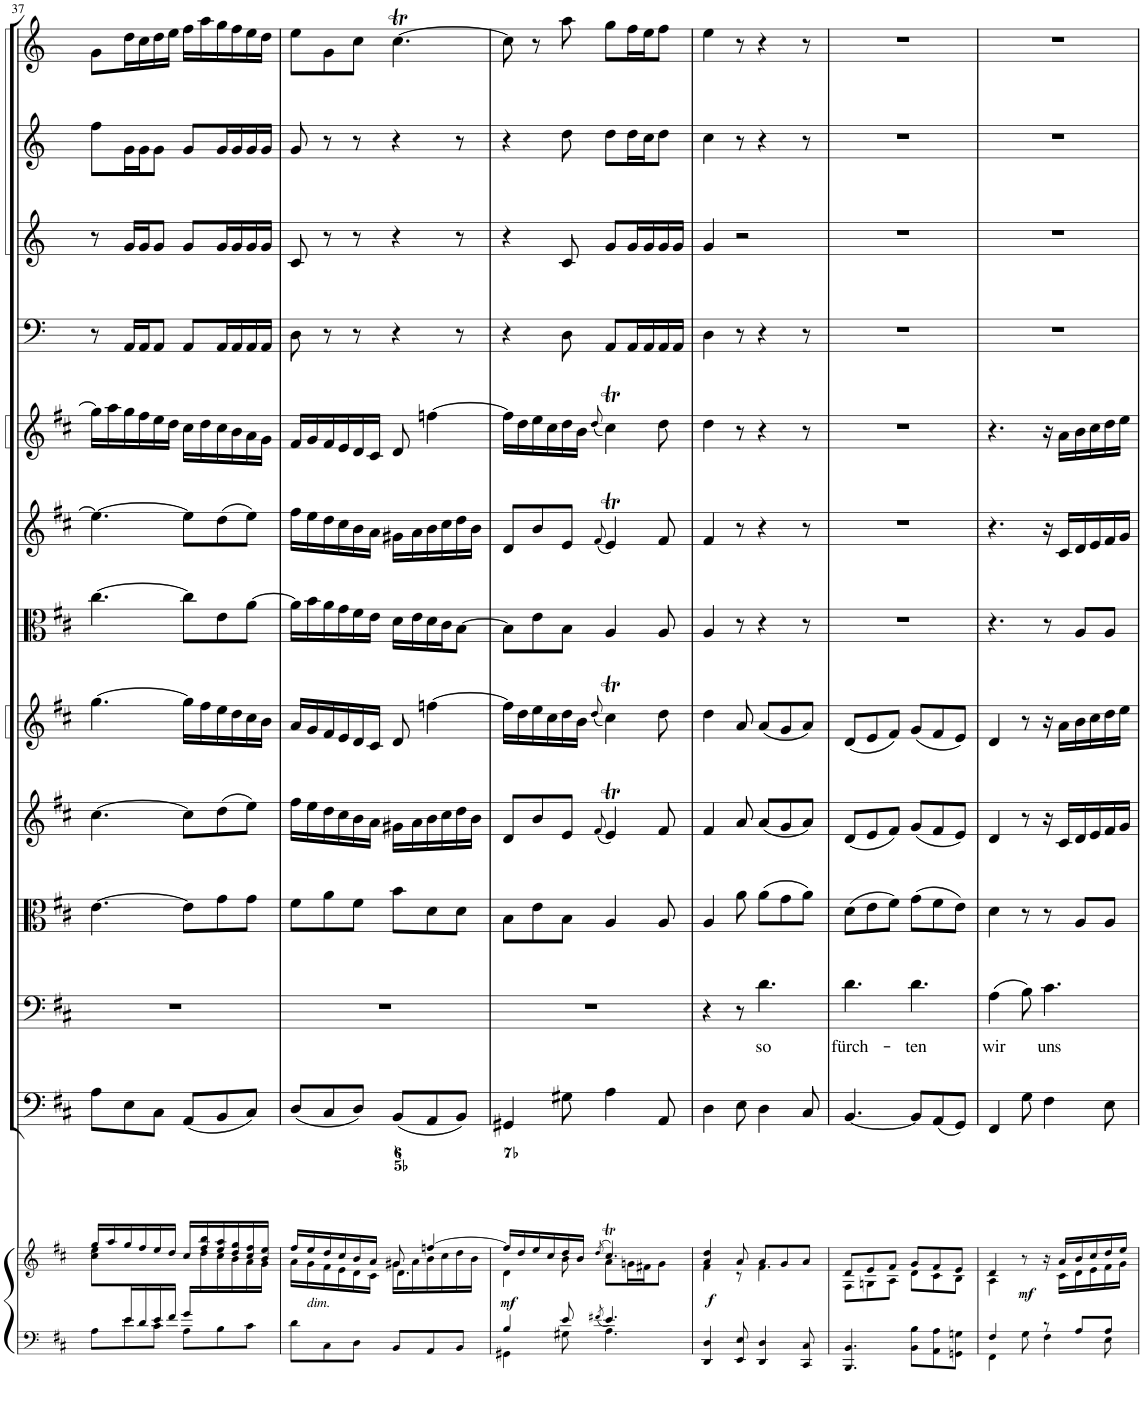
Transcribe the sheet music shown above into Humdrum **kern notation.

**kern	**kern	**dynam	**kern	**kern	**text	**kern	**kern	**kern	**kern	**kern	**kern	**kern	**kern	**kern	**kern
*part13	*part13	*part13	*part12	*part11	*part11	*part10	*part9	*part8	*part7	*part6	*part5	*part4	*part3	*part2	*part1
*staff14	*staff13	*staff13/14	*staff12	*staff11	*staff11	*staff10	*staff9	*staff8	*staff7	*staff6	*staff5	*staff4	*staff3	*staff2	*staff1
*I"Piano reduction	*	*	*I"Continuo	*I"Soprano, Alto, Tenore, Basso in unisono	*	*I"Viola	*I"Violino II	*I"Violino I	*I"Taille	*I"Oboe d'amore II	*I"Oboe d'amore I	*I"Timpani	*I"Tromba III (D)	*I"Tromba II (D)	*I"Tromba I (D)
*I'Pno	*	*	*	*	*	*	*	*	*	*I'Ob	*I'Ob	*I'Timp	*	*	*
!!LO:PB:g=z
*clefF4	*clefG2	*	*clefF4	*clefF4	*	*clefC3	*clefG2	*clefG2	*clefC3	*clefG2	*clefG2	*clefF4	*clefG2	*clefG2	*clefG2
*	*	*	*	*	*	*	*	*	*Trd4c7	*	*	*	*Trd-1c-2	*Trd-1c-2	*Trd-1c-2
*k[f#c#]	*k[f#c#]	*	*k[f#c#]	*k[f#c#]	*	*k[f#c#]	*k[f#c#]	*k[f#c#]	*k[f#c#]	*k[f#c#]	*k[f#c#]	*k[]	*k[]	*k[]	*k[]
*M6/8	*M6/8	*	*M6/8	*M6/8	*	*M6/8	*M6/8	*M6/8	*M6/8	*M6/8	*M6/8	*M6/8	*M6/8	*M6/8	*M6/8
=37	=37	=37	=37	=37	=37	=37	=37	=37	=37	=37	=37	=37	=37	=37	=37
*^	*^	*	*	*	*	*	*	*	*	*	*	*	*	*	*
8ryy	8A\L	16gg/LL	8cc#\ 8ee\L	.	8A\L	2.r	.	[4.e\	[4.cc#\	[4.gg\	[4.cc#\	4.ee\_	16gg\LL]	8r	8r	8ff\L	8g\L
.	.	16aa/	.	.	.	.	.	.	.	.	.	.	16aa\	.	.	.	.
16e/L	8e\	16gg/	16ryy	.	8E\	.	.	.	.	.	.	.	16gg\	16AA/LL	16g/LL	16g\L	16dd\L
*	*	*v	*v	*	*	*	*	*	*	*	*	*	*	*	*	*	*
16d/	.	16ff#/	.	.	.	.	.	.	.	.	.	16ff#\	16AA/J	16g/J	16g\J	16cc\
16e/	8c#\J	16ee/	.	8C#\J	.	.	.	.	.	.	.	16ee\	8AA/J	8g/J	8g\J	16dd\
16f#/JJ	.	16dd/JJ	.	.	.	.	.	.	.	.	.	16dd\JJ	.	.	.	16ee\JJ
16g/LL	8A\L	16cc#/LL	.	(8AA/L	.	.	8e\L]	8cc#\L]	16gg\LL]	8cc#\L]	8ee\L]	16cc#\LL	8AA/L	8g/L	8g/L	16ff\LL
*	*	*^	*	*	*	*	*	*	*	*	*	*	*	*	*	*
4ryy	.	16ff#/ 16bb/	16dd\	.	.	.	.	.	.	16ff#\	.	.	16dd\	.	.	.	16aa\
.	8B\	16ee/ 16aa/	16cc#\	.	8BB/	.	.	8g\	(8dd\	16ee\	8e\	(8dd\	16cc#\	16AA/L	16g/L	16g/L	16gg\
.	.	16dd/ 16gg/	16b\	.	.	.	.	.	.	16dd\	.	.	16b\	16AA/	16g/	16g/	16ff\
.	8c#\J	16cc#/ 16ff#/	16a\	.	8C#/J)	.	.	8g\J	8ee\J)	16cc#\	[8a\J	8ee\J)	16a\	16AA/	16g/	16g/	16ee\
16ryy	.	16b/ 16ee/JJ	16g\JJ	.	.	.	.	.	.	16b\JJ	.	.	16g\JJ	16AA/JJ	16g/JJ	16g/JJ	16dd\JJ
*v	*v	*	*	*	*	*	*	*	*	*	*	*	*	*	*	*	*
=38	=38	=38	=38	=38	=38	=38	=38	=38	=38	=38	=38	=38	=38	=38	=38	=38
*	*	*^	*	*	*	*	*	*	*	*	*	*	*	*	*	*
8d\L	16ff#/LL	16a\LL	4.ryy	.	(8D/L	2.r	.	8f#\L	16ff#\LL	16a/LL	16a\LL]	16ff#\LL	16f#/LL	8D\	8c/	8g/	8ee\L
!	!LO:TX:b:i:t=dim.	!	!	!	!	!	!	!	!	!	!	!	!	!	!	!	!
.	16ee/	16g\	.	.	.	.	.	.	16ee\	16g/	16b\	16ee\	16g/	.	.	.	.
8C#\	16dd/	16f#\	.	.	8C#/	.	.	8a\	16dd\	16f#/	16a\	16dd\	16f#/	8r	8r	8r	8g\
.	16cc#/	16e\	.	.	.	.	.	.	16cc#\	16e/	16g\	16cc#\	16e/	.	.	.	.
8D\J	16b/	16d\	.	.	8D/J)	.	.	8f#\J	16b\	16d/	16f#\	16b\	16d/	8r	8r	8r	8cc\J
.	16a/JJ	16c#\JJ	.	.	.	.	.	.	16a\JJ	16c#/JJ	16e\JJ	16a\JJ	16c#/JJ	.	.	.	.
8BB/L	8g#X/	16g#\LL	4.d\	.	(8BB/L	.	.	8b\L	16g#X\LL	8d/	16d\LL	16g#X\LL	8d/	4r	4r	4r	[4.ccT\
.	.	16a\	.	.	.	.	.	.	16a\	.	16e\	16a\	.	.	.	.	.
8AA/	[4ffn/	16b\	.	.	8AA/	.	.	8d\	16b\	[4ffn\	16d\	16b\	[4ffn\	.	.	.	.
.	.	16cc#\	.	.	.	.	.	.	16cc#\	.	16c#\J	16cc#\	.	.	.	.	.
8BB/J	.	16dd\	.	.	8BB/J)	.	.	8d\J	16dd\	.	[8B\J	16dd\	.	8r	8r	8r	.
.	.	16b\JJ	.	.	.	.	.	.	16b\JJ	.	.	16b\JJ	.	.	.	.	.
*	*	*v	*v	*	*	*	*	*	*	*	*	*	*	*	*	*	*
=39	=39	=39	=39	=39	=39	=39	=39	=39	=39	=39	=39	=39	=39	=39	=39	=39
*^	*	*	*	*	*	*	*	*	*	*	*	*	*	*	*	*
!	!	!	!	!LO:DY:b	!	!	!	!	!	!	!	!	!	!	!	!	!
4B/	4GG#X\	16ff/LL]	4d\	mf	4GG#X/	2.r	.	8B\L	8d/L	16ff\LL]	8B\L]	8d/L	16ff\LL]	4r	4r	4r	8cc\]
.	.	16dd/	.	.	.	.	.	.	.	16dd\	.	.	16dd\	.	.	.	.
.	.	16ee/	.	.	.	.	.	8e\	8b/	16ee\	8e\	8b/	16ee\	.	.	.	8r
.	.	16cc#/	.	.	.	.	.	.	.	16cc#\	.	.	16cc#\	.	.	.	.
8e/	8G#X\	16dd/	8b\	.	8G#X\	.	.	8B\J	8e/J	16dd\	8B\J	8e/J	16dd\	8D\	8c/	8dd\	8aa\
.	.	16b/JJ	.	.	.	.	.	.	.	16b\JJ	.	.	16b\JJ	.	.	.	.
8qf#X/	.	(8qdd/	.	.	.	.	.	.	(8qf#/	(8qdd/	.	(8qf#/	(8qdd/	.	.	.	.
4.e/	4.A\	4.cc#t/)	8a\L	.	4A\	.	.	4A/	4eT/)	4cc#t\)	4A/	4eT/)	4cc#t\)	8AA/L	8g/L	8dd\L	8gg\L
.	.	.	16gn\L	.	.	.	.	.	.	.	.	.	.	16AA/L	16g/L	16dd\L	16ff\L
.	.	.	16f#X\J	.	.	.	.	.	.	.	.	.	.	16AA/	16g/	16cc\J	16ee\J
.	.	.	8g\J	.	8AA/	.	.	8A/	8f#/	8dd\	8A/	8f#/	8dd\	16AA/	16g/	8dd\J	8ff\J
.	.	.	.	.	.	.	.	.	.	.	.	.	.	16AA/JJ	16g/JJ	.	.
*v	*v	*	*	*	*	*	*	*	*	*	*	*	*	*	*	*	*
=40	=40	=40	=40	=40	=40	=40	=40	=40	=40	=40	=40	=40	=40	=40	=40	=40
!	!	!	!LO:DY:b	!	!	!	!	!	!	!	!	!	!	!	!	!
4DD/ 4D/	4a/ 4dd/	4f#\	f	4D\	4r	.	4A/	4f#/	4dd\	4A/	4f#/	4dd\	4D\	4g/	4cc\	4ee\
8EE/ 8E/	8a/	8r	.	8E\	8r	.	8a\	8a/	8a/	8r	8r	8r	8r	2r	8r	8r
!	!	!	!	!	!	!LO:LY:b	!	!	!	!	!	!	!	!	!	!
4DD/ 4D/	8a/L	4.f#\	.	4D\	4.d\	so	(8a\L	(8a/L	(8a/L	4r	4r	4r	4r	.	4r	4r
.	8g/	.	.	.	.	.	8g\	8g/	8g/	.	.	.	.	.	.	.
8CC#/ 8C#/	8a/J	.	.	8C#/	.	.	8a\J)	8a/J)	8a/J)	8r	8r	8r	8r	.	8r	8r
=41	=41	=41	=41	=41	=41	=41	=41	=41	=41	=41	=41	=41	=41	=41	=41	=41
!	!	!	!	!	!	!LO:LY:b	!	!	!	!	!	!	!	!	!	!
4.BBB/ 4.BB/	8d/L	8F#\L	.	[4.BB/	4.d\	fürch-	(8d\L	(8d/L	(8d/L	2.r	2.r	2.r	2.r	2.r	2.r	2.r
.	8e/	8Gn\	.	.	.	.	8e\	8e/	8e/	.	.	.	.	.	.	.
.	8f#/J	8A\J	.	.	.	.	8f#\J)	8f#/J)	8f#/J)	.	.	.	.	.	.	.
!	!	!	!	!	!	!LO:LY:b	!	!	!	!	!	!	!	!	!	!
8BB\ 8B\L	8g/L	8d\L	.	8BB/L]	4.d\	ten	(8g\L	(8g/L	(8g/L	.	.	.	.	.	.	.
8AA\ 8A\	8f#/	8c#\	.	(8AA/	.	.	8f#\	8f#/	8f#/	.	.	.	.	.	.	.
8GGn\ 8Gn\J	8e/J	8B\J	.	8GG/J)	.	.	8e\J)	8e/J)	8e/J)	.	.	.	.	.	.	.
=42	=42	=42	=42	=42	=42	=42	=42	=42	=42	=42	=42	=42	=42	=42	=42	=42
*^	*	*	*	*	*	*	*	*	*	*	*	*	*	*	*	*
!	!	!	!	!	!	!	!LO:LY:b	!	!	!	!	!	!	!	!	!	!
4F#/	4FF#\	4d/	4A\	.	4FF#/	(4A\	wir	4d\	4d/	4d/	4.r	4.r	4.r	2.r	2.r	2.r	2.r
!	!	!	!	!LO:DY:b	!	!	!	!	!	!	!	!	!	!	!	!	!
8ryy	8G\	8r	8ryy	mf	8G\	8B\)	.	8r	8r	8r	.	.	.	.	.	.	.
!	!	!	!	!	!	!	!LO:LY:b	!	!	!	!	!	!	!	!	!	!
8r	4F#\	16r	16ryy	.	4F#\	4.c#\	uns	8r	16r	16r	8r	16r	16r	.	.	.	.
.	.	16a/LL	16c#\LL	.	.	.	.	.	16c#/LL	16a\LL	.	16c#/LL	16a\LL	.	.	.	.
8A/L	.	16b/	16d\	.	.	.	.	8A/L	16d/	16b\	8A/L	16d/	16b\	.	.	.	.
.	.	16cc#/	16e\	.	.	.	.	.	16e/	16cc#\	.	16e/	16cc#\	.	.	.	.
8A/J	8E\	16dd/	16f#\	.	8E\	.	.	8A/J	16f#/	16dd\	8A/J	16f#/	16dd\	.	.	.	.
.	.	16ee/JJ	16g\JJ	.	.	.	.	.	16g/JJ	16ee\JJ	.	16g/JJ	16ee\JJ	.	.	.	.
*v	*v	*	*	*	*	*	*	*	*	*	*	*	*	*	*	*	*
*	*v	*v	*	*	*	*	*	*	*	*	*	*	*	*	*	*
=	=	=	=	=	=	=	=	=	=	=	=	=	=	=	=
*-	*-	*-	*-	*-	*-	*-	*-	*-	*-	*-	*-	*-	*-	*-	*-
